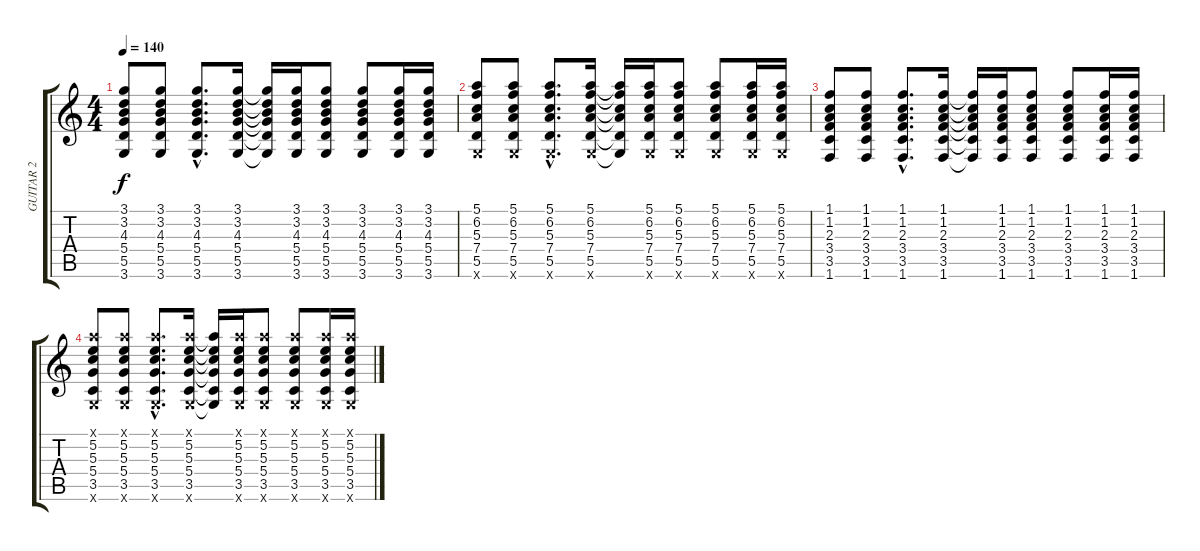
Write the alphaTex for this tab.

\track ("GUITAR 2" "GUITAR 2") {instrument acousticguitarnylon}
\staff {score tabs}
\tuning (E4 B3 G3 D3 A2 E2) {hide}
\ts (4 4)
\tempo 140
\clef g2
\ks c
(3.1 3.2 4.3 5.4 5.5 3.6).8{dy f} (3.1 3.2 4.3 5.4 5.5 3.6).8 (3.1{hac} 3.2{hac} 4.3{hac} 5.4{hac} 5.5{hac} 3.6{hac}).8{d} (3.1 3.2 4.3 5.4 5.5 3.6).16 (3.1{t} 3.2{t} 4.3{t} 5.4{t} 5.5{t} 3.6{t}).16 (3.1 3.2 4.3 5.4 5.5 3.6).16 (3.1 3.2 4.3 5.4 5.5 3.6).8 (3.1 3.2 4.3 5.4 5.5 3.6).8 (3.1 3.2 4.3 5.4 5.5 3.6).16 (3.1 3.2 4.3 5.4 5.5 3.6).16 |
(5.1 6.2 5.3 7.4 5.5 3.6{x}).8 (5.1 6.2 5.3 7.4 5.5 3.6{x}).8 (5.1{hac} 6.2{hac} 5.3{hac} 7.4{hac} 5.5{hac} 3.6{hac x}).8{d} (5.1 6.2 5.3 7.4 5.5 3.6{x}).16 (5.1{t} 6.2{t} 5.3{t} 7.4{t} 5.5{t} 3.6{t}).16 (5.1 6.2 5.3 7.4 5.5 3.6{x}).16 (5.1 6.2 5.3 7.4 5.5 3.6{x}).8 (5.1 6.2 5.3 7.4 5.5 3.6{x}).8 (5.1 6.2 5.3 7.4 5.5 3.6{x}).16 (5.1 6.2 5.3 7.4 5.5 3.6{x}).16 |
(1.1 1.2 2.3 3.4 3.5 1.6).8 (1.1 1.2 2.3 3.4 3.5 1.6).8 (1.1{hac} 1.2{hac} 2.3{hac} 3.4{hac} 3.5{hac} 1.6{hac}).8{d} (1.1 1.2 2.3 3.4 3.5 1.6).16 (1.1{t} 1.2{t} 2.3{t} 3.4{t} 3.5{t} 1.6{t}).16 (1.1 1.2 2.3 3.4 3.5 1.6).16 (1.1 1.2 2.3 3.4 3.5 1.6).8 (1.1 1.2 2.3 3.4 3.5 1.6).8 (1.1 1.2 2.3 3.4 3.5 1.6).16 (1.1 1.2 2.3 3.4 3.5 1.6).16 |
(5.1{x} 5.2 5.3 5.4 3.5 3.6{x}).8 (5.1{x} 5.2 5.3 5.4 3.5 3.6{x}).8 (5.1{hac x} 5.2{hac} 5.3{hac} 5.4{hac} 3.5{hac} 3.6{hac x}).8{d} (5.1{x} 5.2 5.3 5.4 3.5 3.6{x}).16 (5.1{t} 5.2{t} 5.3{t} 5.4{t} 3.5{t} 3.6{t}).16 (5.1{x} 5.2 5.3 5.4 3.5 3.6{x}).16 (5.1{x} 5.2 5.3 5.4 3.5 3.6{x}).8 (5.1{x} 5.2 5.3 5.4 3.5 3.6{x}).8 (5.1{x} 5.2 5.3 5.4 3.5 3.6{x}).16 (5.1{x} 5.2 5.3 5.4 3.5 3.6{x}).16
